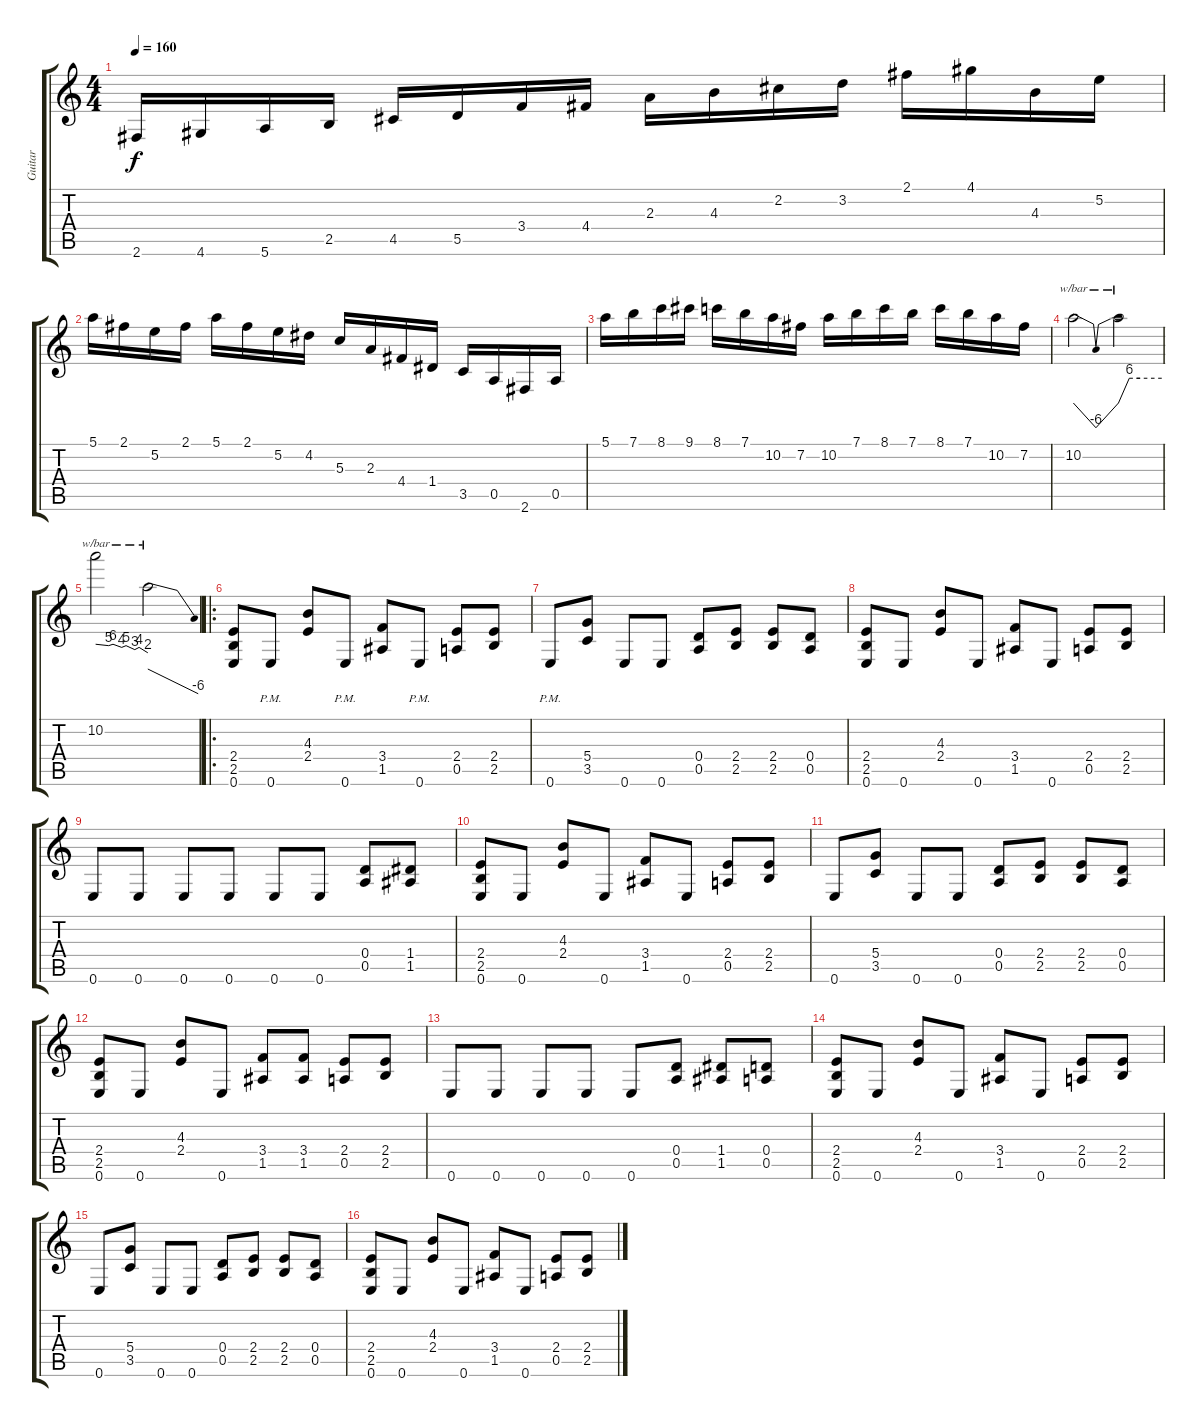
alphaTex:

\track ("Guitar" "Guitar") {instrument distortionguitar}
\staff {score tabs}
\tuning (E4 B3 G3 D3 A2 E2) {hide}
\ts (4 4)
\tempo 160
\clef g2
\ks c
2.6.16{dy f} 4.6.16 5.6.16 2.5.16 4.5.16 5.5.16 3.4.16 4.4.16 2.3.16 4.3.16 2.2.16 3.2.16 2.1.16 4.1.16 4.3.16 5.2.16 |
5.1.16 2.1.16 5.2.16 2.1.16 5.1.16 2.1.16 5.2.16 4.2.16 5.3.16 2.3.16 4.4.16 1.4.16 3.5.16 0.5.16 2.6.16 0.5.16 |
5.1.16 7.1.16 8.1.16 9.1.16 8.1.16 7.1.16 10.2.16 7.2.16 10.2.16 7.1.16 8.1.16 7.1.16 8.1.16 7.1.16 10.2.16 7.2.16 |
10.2.2{tbe (dip default 0 0 30 -24 60 0)} 10.2{t}.2{tbe (custom default 0 0 15 24 30 24 60 24)} |
10.2.2{tbe (custom default 0 24 15 20 20 24 30 16 35 20 45 12 50 16 60 8)} 10.2{t}.2{tbe (dive default 0 0 60 -24)} |
\ro
(2.4 2.5 0.6).8 0.6{pm}.8 (4.3 2.4).8 0.6{pm}.8 (3.4 1.5).8 0.6{pm}.8 (2.4 0.5).8 (2.4 2.5).8 |
0.6{pm}.8 (5.4 3.5).8 0.6.8 0.6.8 (0.4 0.5).8 (2.4 2.5).8 (2.4 2.5).8 (0.4 0.5).8 |
(2.4 2.5 0.6).8 0.6.8 (4.3 2.4).8 0.6.8 (3.4 1.5).8 0.6.8 (2.4 0.5).8 (2.4 2.5).8 |
0.6.8 0.6.8 0.6.8 0.6.8 0.6.8 0.6.8 (0.4 0.5).8 (1.4 1.5).8 |
(2.4 2.5 0.6).8 0.6.8 (4.3 2.4).8 0.6.8 (3.4 1.5).8 0.6.8 (2.4 0.5).8 (2.4 2.5).8 |
0.6.8 (5.4 3.5).8 0.6.8 0.6.8 (0.4 0.5).8 (2.4 2.5).8 (2.4 2.5).8 (0.4 0.5).8 |
(2.4 2.5 0.6).8 0.6.8 (4.3 2.4).8 0.6.8 (3.4 1.5).8 (3.4 1.5).8 (2.4 0.5).8 (2.4 2.5).8 |
0.6.8 0.6.8 0.6.8 0.6.8 0.6.8 (0.4 0.5).8 (1.4 1.5).8 (0.4 0.5).8 |
(2.4 2.5 0.6).8 0.6.8 (4.3 2.4).8 0.6.8 (3.4 1.5).8 0.6.8 (2.4 0.5).8 (2.4 2.5).8 |
0.6.8 (5.4 3.5).8 0.6.8 0.6.8 (0.4 0.5).8 (2.4 2.5).8 (2.4 2.5).8 (0.4 0.5).8 |
(2.4 2.5 0.6).8 0.6.8 (4.3 2.4).8 0.6.8 (3.4 1.5).8 0.6.8 (2.4 0.5).8 (2.4 2.5).8
